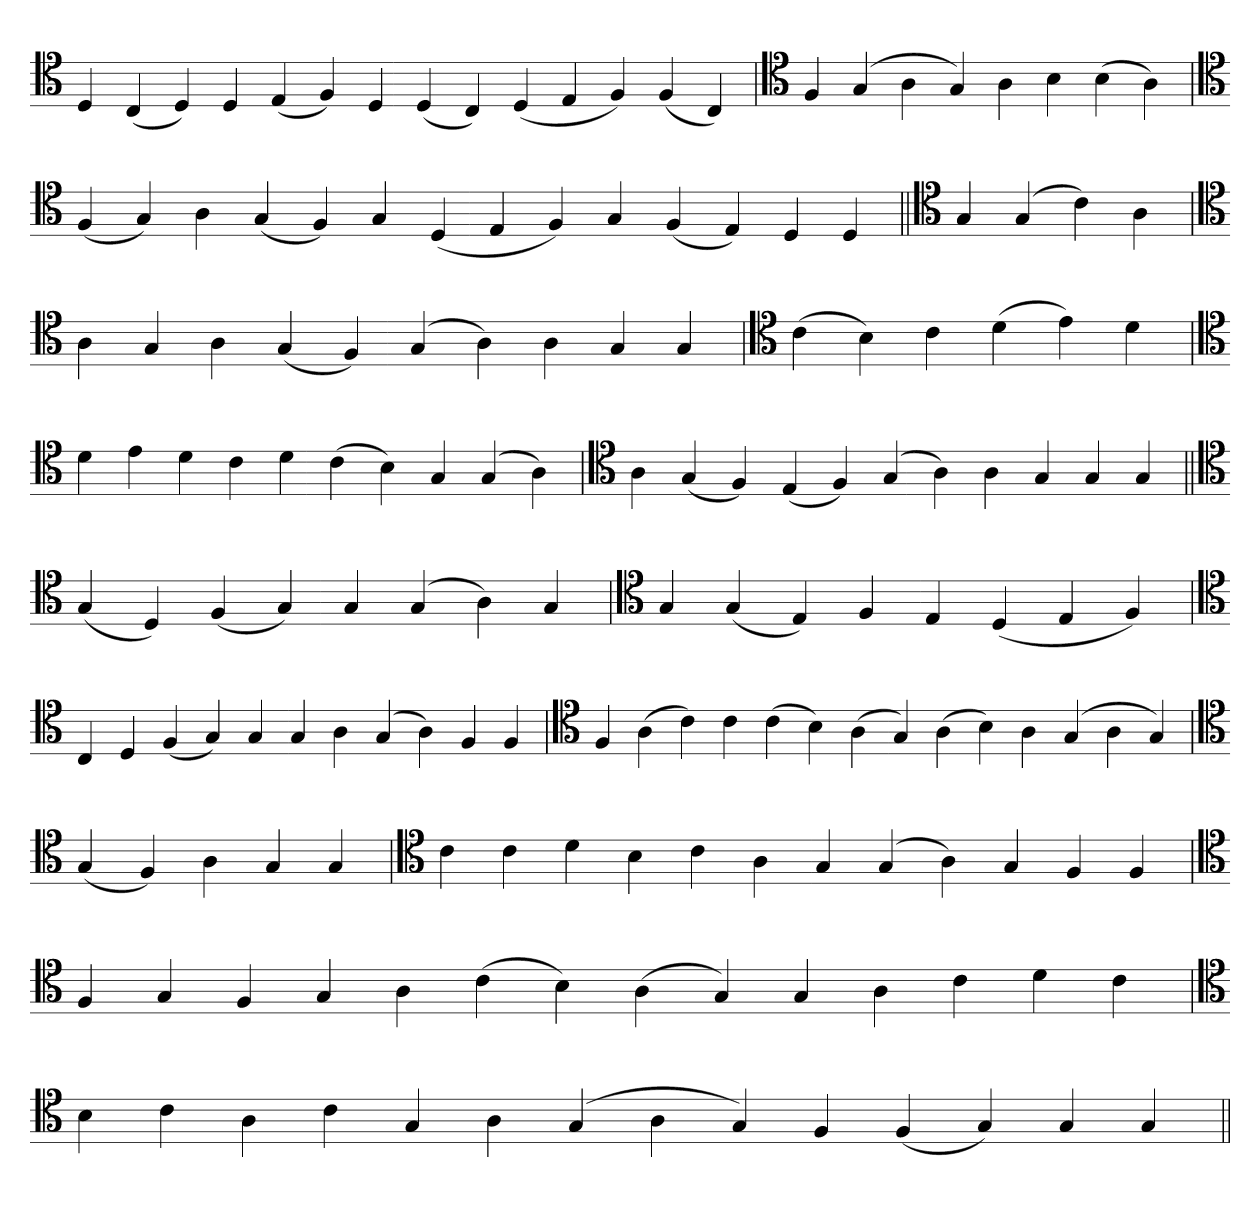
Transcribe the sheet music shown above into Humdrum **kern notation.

**kern
*part1
*staff1
*clefC4
=
4D
(4C
4D)
4D
(4E
4F)
4D
(4D
4C)
(4D
4E
4F)
(4F
4C)
=`
*clefC4
4F
(4G
4A
4G)
4A
4B
(4B
4A)
='
*clefC4
(4F
4G)
4A
(4G
4F)
4G
(4D
4E
4F)
4G
(4F
4E)
4D
4D
=||
*clefC4
4G
(4G
4c)
4A
=`
*clefC4
4A
4G
4A
(4G
4F)
(4G
4A)
4A
4G
4G
='
*clefC4
(4c
4B)
4c
(4d
4e)
4d
=
*clefC4
4d
4e
4d
4c
4d
(4c
4B)
4G
(4G
4A)
='
*clefC4
4A
(4G
4F)
(4E
4F)
(4G
4A)
4A
4G
4G
4G
=||
*clefC4
(4G
4D)
(4F
4G)
4G
(4G
4A)
4G
=`
*clefC4
4G
(4G
4E)
4F
4E
(4D
4E
4F)
='
*clefC4
4C
4D
(4F
4G)
4G
4G
4A
(4G
4A)
4F
4F
='
*clefC4
4F
(4A
4c)
4c
(4c
4B)
(4A
4G)
(4A
4B)
4A
(4G
4A
4G)
=`
*clefC4
(4G
4F)
4A
4G
4G
=
*clefC4
4c
4c
4d
4B
4c
4A
4G
(4G
4A)
4G
4F
4F
='
*clefC4
4F
4G
4F
4G
4A
(4c
4B)
(4A
4G)
4G
4A
4c
4d
4c
='
*clefC4
4B
4c
4A
4c
4G
4A
(4G
4A
4G)
4F
(4F
4G)
4G
4G
=||
*-
